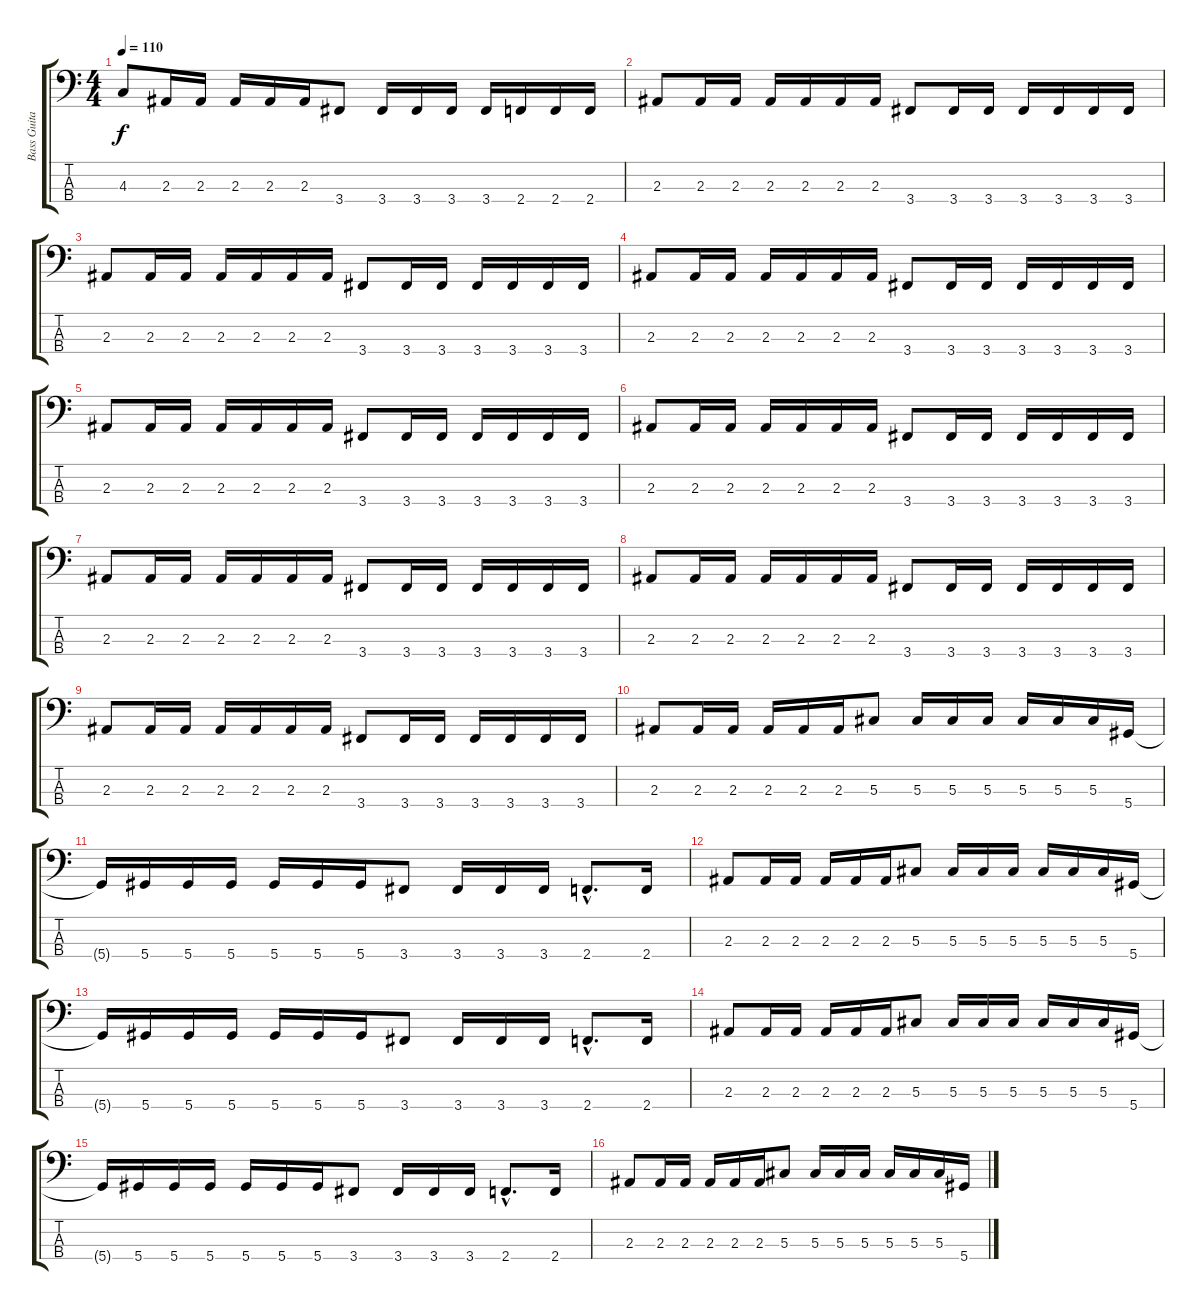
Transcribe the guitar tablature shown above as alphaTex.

\track ("Bass Guitar" "Bass Guita") {instrument electricbassfinger}
\staff {score tabs}
\tuning (Gb2 Db2 Ab1 Eb1) {hide}
\ts (4 4)
\tempo 110
\clef f4
\ks c
4.3{t}.8{dy f} 2.3.16 2.3.16 2.3.16 2.3.16 2.3.16 3.4.8 3.4.16 3.4.16 3.4.16 3.4.16 2.4.16 2.4.16 2.4.16 |
2.3.8 2.3.16 2.3.16 2.3.16 2.3.16 2.3.16 2.3.16 3.4.8 3.4.16 3.4.16 3.4.16 3.4.16 3.4.16 3.4.16 |
2.3.8 2.3.16 2.3.16 2.3.16 2.3.16 2.3.16 2.3.16 3.4.8 3.4.16 3.4.16 3.4.16 3.4.16 3.4.16 3.4.16 |
2.3.8 2.3.16 2.3.16 2.3.16 2.3.16 2.3.16 2.3.16 3.4.8 3.4.16 3.4.16 3.4.16 3.4.16 3.4.16 3.4.16 |
2.3.8 2.3.16 2.3.16 2.3.16 2.3.16 2.3.16 2.3.16 3.4.8 3.4.16 3.4.16 3.4.16 3.4.16 3.4.16 3.4.16 |
2.3.8 2.3.16 2.3.16 2.3.16 2.3.16 2.3.16 2.3.16 3.4.8 3.4.16 3.4.16 3.4.16 3.4.16 3.4.16 3.4.16 |
2.3.8 2.3.16 2.3.16 2.3.16 2.3.16 2.3.16 2.3.16 3.4.8 3.4.16 3.4.16 3.4.16 3.4.16 3.4.16 3.4.16 |
2.3.8 2.3.16 2.3.16 2.3.16 2.3.16 2.3.16 2.3.16 3.4.8 3.4.16 3.4.16 3.4.16 3.4.16 3.4.16 3.4.16 |
2.3.8 2.3.16 2.3.16 2.3.16 2.3.16 2.3.16 2.3.16 3.4.8 3.4.16 3.4.16 3.4.16 3.4.16 3.4.16 3.4.16 |
2.3.8 2.3.16 2.3.16 2.3.16 2.3.16 2.3.16 5.3.8 5.3.16 5.3.16 5.3.16 5.3.16 5.3.16 5.3.16 5.4.16 |
5.4{t}.16 5.4.16 5.4.16 5.4.16 5.4.16 5.4.16 5.4.16 3.4.8 3.4.16 3.4.16 3.4.16 2.4{hac}.8{d} 2.4.16 |
2.3.8 2.3.16 2.3.16 2.3.16 2.3.16 2.3.16 5.3.8 5.3.16 5.3.16 5.3.16 5.3.16 5.3.16 5.3.16 5.4.16 |
5.4{t}.16 5.4.16 5.4.16 5.4.16 5.4.16 5.4.16 5.4.16 3.4.8 3.4.16 3.4.16 3.4.16 2.4{hac}.8{d} 2.4.16 |
2.3.8 2.3.16 2.3.16 2.3.16 2.3.16 2.3.16 5.3.8 5.3.16 5.3.16 5.3.16 5.3.16 5.3.16 5.3.16 5.4.16 |
5.4{t}.16 5.4.16 5.4.16 5.4.16 5.4.16 5.4.16 5.4.16 3.4.8 3.4.16 3.4.16 3.4.16 2.4{hac}.8{d} 2.4.16 |
2.3.8 2.3.16 2.3.16 2.3.16 2.3.16 2.3.16 5.3.8 5.3.16 5.3.16 5.3.16 5.3.16 5.3.16 5.3.16 5.4.16
